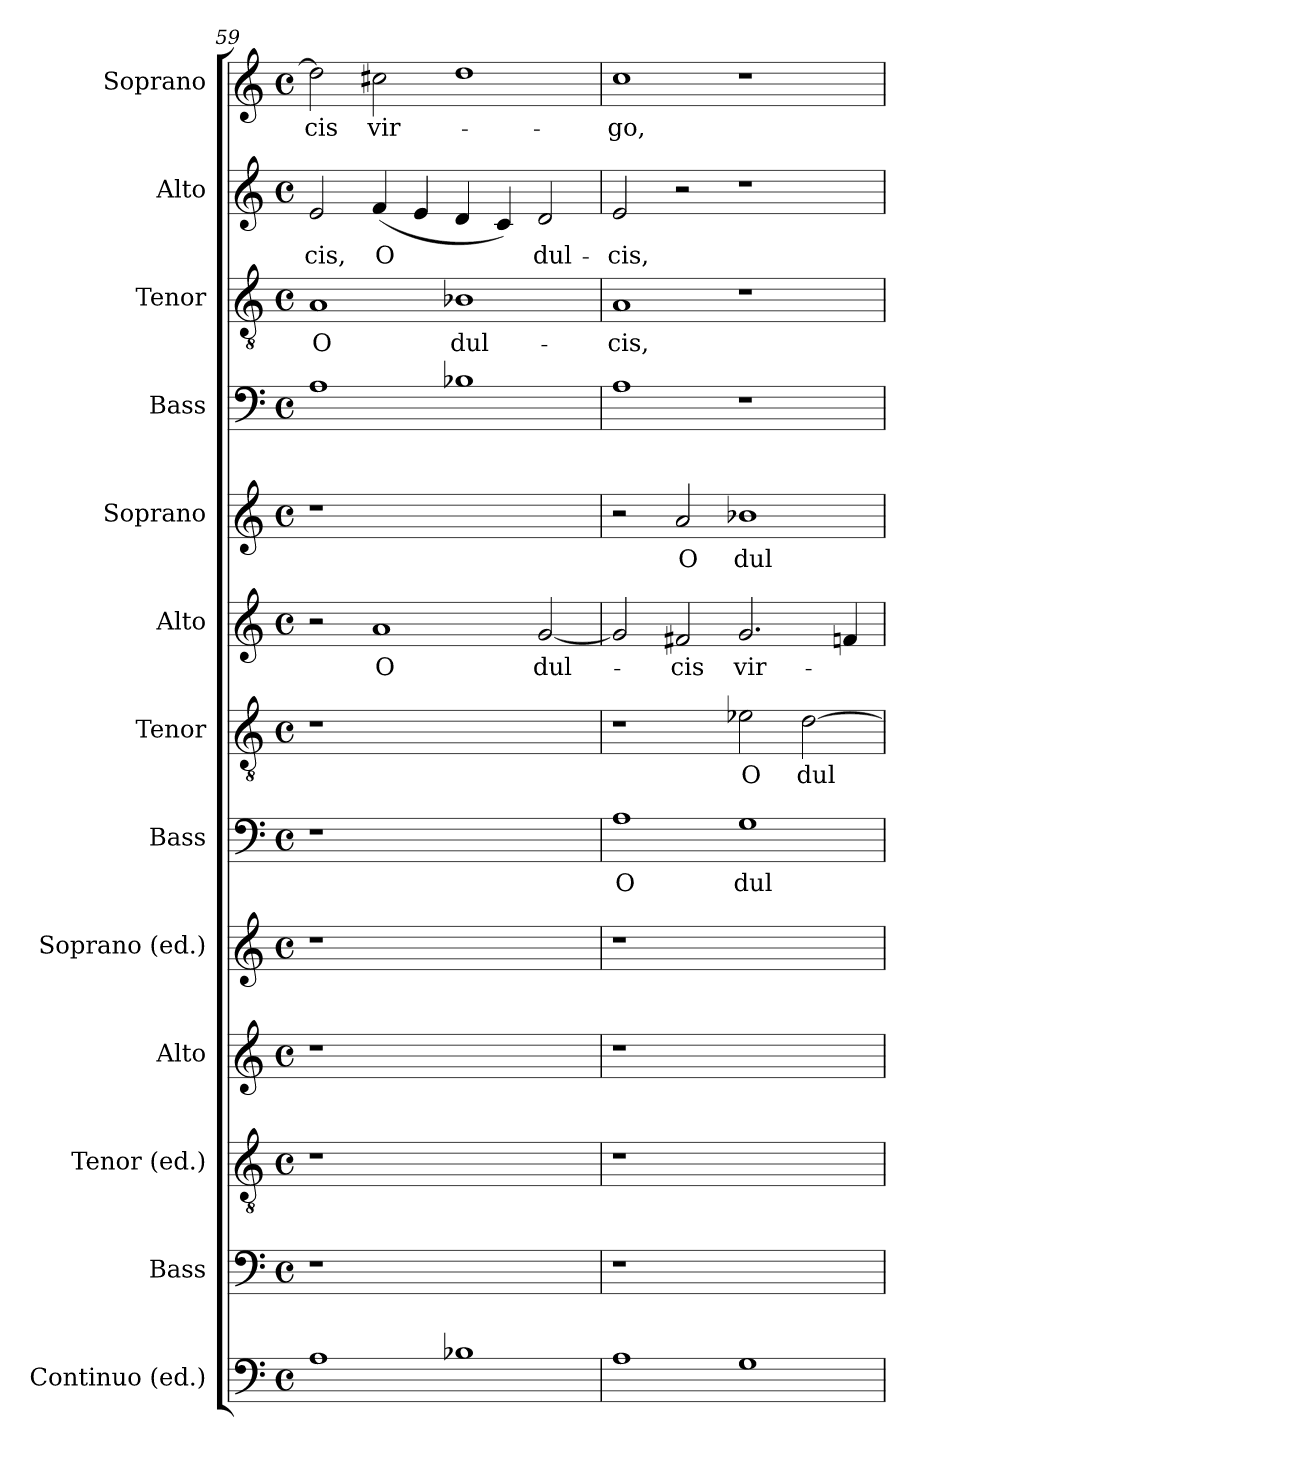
**kern	**kern	**kern	**kern	**kern	**kern	**text	**kern	**text	**kern	**text	**kern	**text	**kern	**kern	**text	**kern	**text	**kern	**text
*part13	*part12	*part11	*part10	*part9	*part8	*part8	*part7	*part7	*part6	*part6	*part5	*part5	*part4	*part3	*part3	*part2	*part2	*part1	*part1
*staff13	*staff12	*staff11	*staff10	*staff9	*staff8	*staff8	*staff7	*staff7	*staff6	*staff6	*staff5	*staff5	*staff4	*staff3	*staff3	*staff2	*staff2	*staff1	*staff1
*I"Continuo (ed.)	*I"Bass	*I"Tenor (ed.)	*I"Alto	*I"Soprano (ed.)	*I"Bass	*	*I"Tenor	*	*I"Alto	*	*I"Soprano	*	*I"Bass	*I"Tenor	*	*I"Alto	*	*I"Soprano	*
*I'Cont.	*I'B.	*I'T.	*I'A.	*I'S.	*I'B.	*	*I'T.	*	*I'A.	*	*I'S.	*	*I'B.	*I'T.	*	*I'A.	*	*I'S.	*
*clefF4	*clefF4	*clefGv2	*clefG2	*clefG2	*clefF4	*	*clefGv2	*	*clefG2	*	*clefG2	*	*clefF4	*clefGv2	*	*clefG2	*	*clefG2	*
*	*	*	*	*	*	*	*ITrd7c12	*	*	*	*	*	*	*ITrd7c12	*	*	*	*	*
*k[]	*k[]	*k[]	*k[]	*k[]	*k[]	*	*k[]	*	*k[]	*	*k[]	*	*k[]	*k[]	*	*k[]	*	*k[]	*
*C:	*C:	*C:	*C:	*C:	*C:	*	*C:	*	*C:	*	*C:	*	*C:	*C:	*	*C:	*	*C:	*
*M4/4	*M4/4	*M4/4	*M4/4	*M4/4	*M4/4	*	*M4/4	*	*M4/4	*	*M4/4	*	*M4/4	*M4/4	*	*M4/4	*	*M4/4	*
*met(c)	*met(c)	*met(c)	*met(c)	*met(c)	*met(c)	*	*met(c)	*	*met(c)	*	*met(c)	*	*met(c)	*met(c)	*	*met(c)	*	*met(c)	*
=59	=59	=59	=59	=59	=59	=59	=59	=59	=59	=59	=59	=59	=59	=59	=59	=59	=59	=59	=59
!	!LO:N:vis=1	!LO:N:vis=1	!LO:N:vis=1	!LO:N:vis=1	!LO:N:vis=1	!	!LO:N:vis=1	!	!	!	!LO:N:vis=1	!	!	!	!	!	!	!	!
!	!	!	!	!	!	!	!	!	!	!	!	!	!	!	!LO:LY:b:color=#000000	!	!	!	!
!	!	!	!	!	!	!	!	!	!	!	!	!	!	!	!	!	!LO:LY:b:color=#000000	!	!
!	!	!	!	!	!	!	!	!	!	!	!	!	!	!	!	!	!	!	!LO:LY:b:color=#000000
1Ai	1r	1r	1r	1r	1r	.	1r	.	2r	.	1r	.	1Ai	1AAi	O	2ei/	-cis,	2ddi\]	-cis
!	!	!	!	!	!	!	!	!	!	!LO:LY:b:color=#000000	!	!	!	!	!	!	!	!	!
!	!	!	!	!	!	!	!	!	!	!	!	!	!	!	!	!	!LO:LY:b:color=#000000	!	!
!	!	!	!	!	!	!	!	!	!	!	!	!	!	!	!	!	!	!	!LO:LY:b:color=#000000
.	.	.	.	.	.	.	.	.	1ai	O	.	.	.	.	.	(4fi/	O	2cc#Xi\	vir-
.	.	.	.	.	.	.	.	.	.	.	.	.	.	.	.	4ei/	.	.	.
!	!	!	!	!	!	!	!	!	!	!	!	!	!	!	!LO:LY:b:color=#000000	!	!	!	!
1B-Xi	1ryy	1ryy	1ryy	1ryy	1ryy	.	1ryy	.	.	.	1ryy	.	1B-Xi	1BB-Xi	dul-	4di/	.	1ddi	.
.	.	.	.	.	.	.	.	.	.	.	.	.	.	.	.	4ci/)	.	.	.
!	!	!	!	!	!	!	!	!	!	!LO:LY:b:color=#000000	!	!	!	!	!	!	!	!	!
!	!	!	!	!	!	!	!	!	!	!	!	!	!	!	!	!	!LO:LY:b:color=#000000	!	!
.	.	.	.	.	.	.	.	.	[<2gi/	dul-	.	.	.	.	.	2di/	dul-	.	.
=60	=60	=60	=60	=60	=60	=60	=60	=60	=60	=60	=60	=60	=60	=60	=60	=60	=60	=60	=60
!	!LO:N:vis=1	!LO:N:vis=1	!LO:N:vis=1	!LO:N:vis=1	!	!	!	!	!	!	!	!	!	!	!	!	!	!	!
!	!	!	!	!	!	!LO:LY:b:color=#000000	!	!	!	!	!	!	!	!	!	!	!	!	!
!	!	!	!	!	!	!	!	!	!	!	!	!	!	!	!LO:LY:b:color=#000000	!	!	!	!
!	!	!	!	!	!	!	!	!	!	!	!	!	!	!	!	!	!LO:LY:b:color=#000000	!	!
!	!	!	!	!	!	!	!	!	!	!	!	!	!	!	!	!	!	!	!LO:LY:b:color=#000000
1Ai	1r	1r	1r	1r	1Ai	O	1r	.	2gi/]	.	2r	.	1Ai	1AAi	-cis,	2ei/	-cis,	1cci	-go,
!	!	!	!	!	!	!	!	!	!	!LO:LY:b:color=#000000	!	!	!	!	!	!	!	!	!
!	!	!	!	!	!	!	!	!	!	!	!	!LO:LY:b:color=#000000	!	!	!	!	!	!	!
.	.	.	.	.	.	.	.	.	2f#Xi/	-cis	2ai/	O	.	.	.	2r	.	.	.
!	!	!	!	!	!	!LO:LY:b:color=#000000	!	!	!	!	!	!	!	!	!	!	!	!	!
!	!	!	!	!	!	!	!	!LO:LY:b:color=#000000	!	!	!	!	!	!	!	!	!	!	!
!	!	!	!	!	!	!	!	!	!	!LO:LY:b:color=#000000	!	!	!	!	!	!	!	!	!
!	!	!	!	!	!	!	!	!	!	!	!	!LO:LY:b:color=#000000	!	!	!	!	!	!	!
1Gi	1ryy	1ryy	1ryy	1ryy	1Gi	dul-	2E-i\	O	2.gi/	vir-	1b-Xi	dul-	1r	1r	.	1r	.	1r	.
!	!	!	!	!	!	!	!	!LO:LY:b:color=#000000	!	!	!	!	!	!	!	!	!	!	!
.	.	.	.	.	.	.	[>2Di\	dul-	.	.	.	.	.	.	.	.	.	.	.
.	.	.	.	.	.	.	.	.	4fi/	.	.	.	.	.	.	.	.	.	.
=	=	=	=	=	=	=	=	=	=	=	=	=	=	=	=	=	=	=	=
*-	*-	*-	*-	*-	*-	*-	*-	*-	*-	*-	*-	*-	*-	*-	*-	*-	*-	*-	*-
